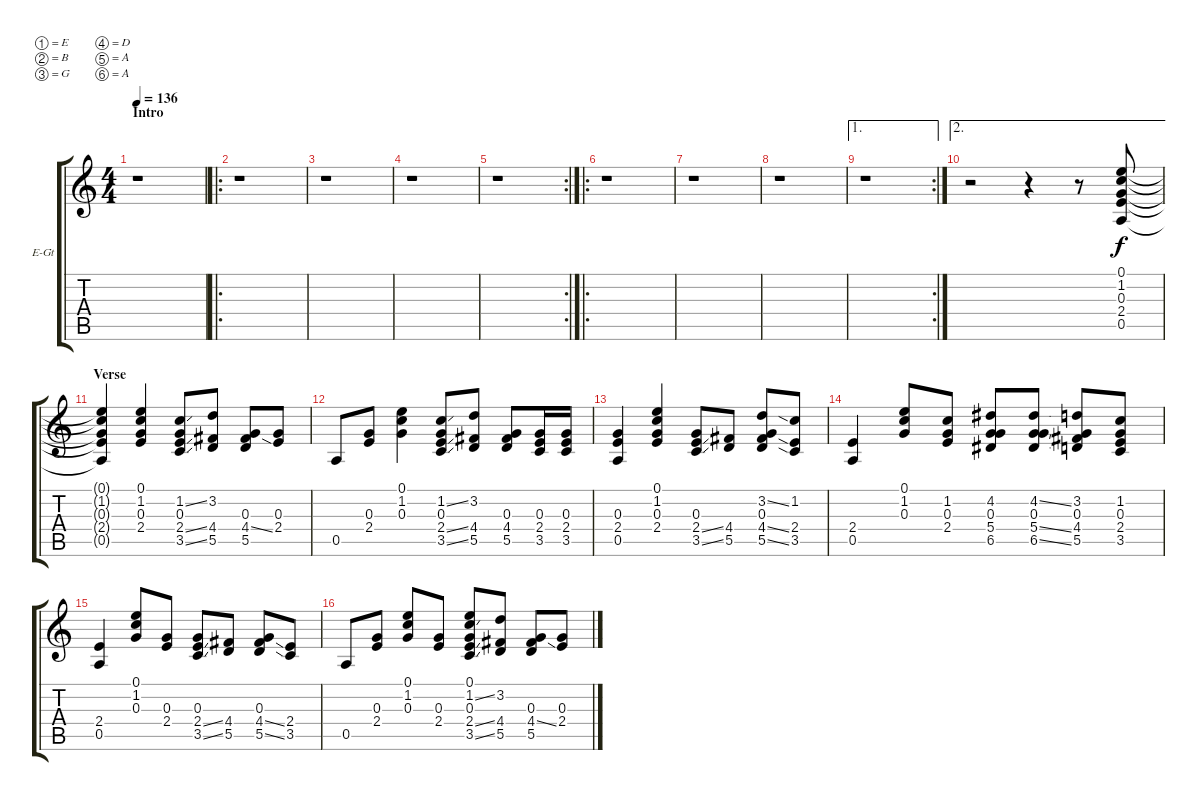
\bracketExtendMode groupsimilarinstruments
\firstSystemTrackNameOrientation horizontal
\otherSystemsTrackNameOrientation horizontal
\track ("Guitar 2" "E-Gt") {instrument electricguitarclean}
\staff {score tabs}
\tuning (E4 B3 G3 D3 A2 A1)
\ts (4 4)
\section ("" "Intro")
\tempo 136
\clef g2
\ks c
r.1{dy f instrument electricguitarclean} |
\ro
r.1 |
r.1 |
r.1 |
\rc 2
r.1 |
\ro
r.1 |
r.1 |
r.1 |
\ae 1
\rc 2
r.1 |
\ae 2
r.2 r.4 r.8 (0.1 1.2 0.3 2.4 0.5).8 |
\section ("" "Verse")
(0.1{t} 1.2{t} 0.3{t} 2.4{t} 0.5{t}).4 (0.1 1.2 0.3 2.4).4 (1.2{ss} 0.3 2.4{ss} 3.5{ss}).8 (3.2 4.4 5.5).8 (0.3 4.4{ss} 5.5).8 (0.3 2.4).8 |
0.5.8 (0.3 2.4).8 (0.1 1.2 0.3).4 (1.2{ss} 0.3 2.4{ss} 3.5{ss}).8 (3.2 4.4 5.5).8 (0.3 4.4 5.5).8 (0.3 2.4 3.5).16 (0.3 2.4 3.5).16 |
(0.3 2.4 0.5).4 (0.1 1.2 0.3 2.4).4 (0.3 2.4{ss} 3.5{ss}).8 (4.4 5.5).8 (3.2{ss} 0.3 4.4{ss} 5.5{ss}).8 (1.2 2.4 3.5).8 |
(2.4 0.5).4 (0.1 1.2 0.3).8 (1.2 0.3 2.4).8 (4.2 0.3 5.4 6.5).8 (4.2{ss} 0.3 5.4{ss} 6.5{ss}).8 (3.2 0.3 4.4 5.5).8 (1.2 0.3 2.4 3.5).8 |
(2.4 0.5).4 (0.1 1.2 0.3).8 (0.3 2.4).8 (0.3 2.4{ss} 3.5{ss}).8 (4.4 5.5).8 (0.3 4.4{ss} 5.5{ss}).8 (2.4 3.5).8 |
0.5.8 (0.3 2.4).8 (0.1 1.2 0.3).8 (0.3 2.4).8 (0.1 1.2{ss} 0.3 2.4{ss} 3.5{ss}).8 (3.2 4.4 5.5).8 (0.3 4.4{ss} 5.5).8 (0.3 2.4).8
